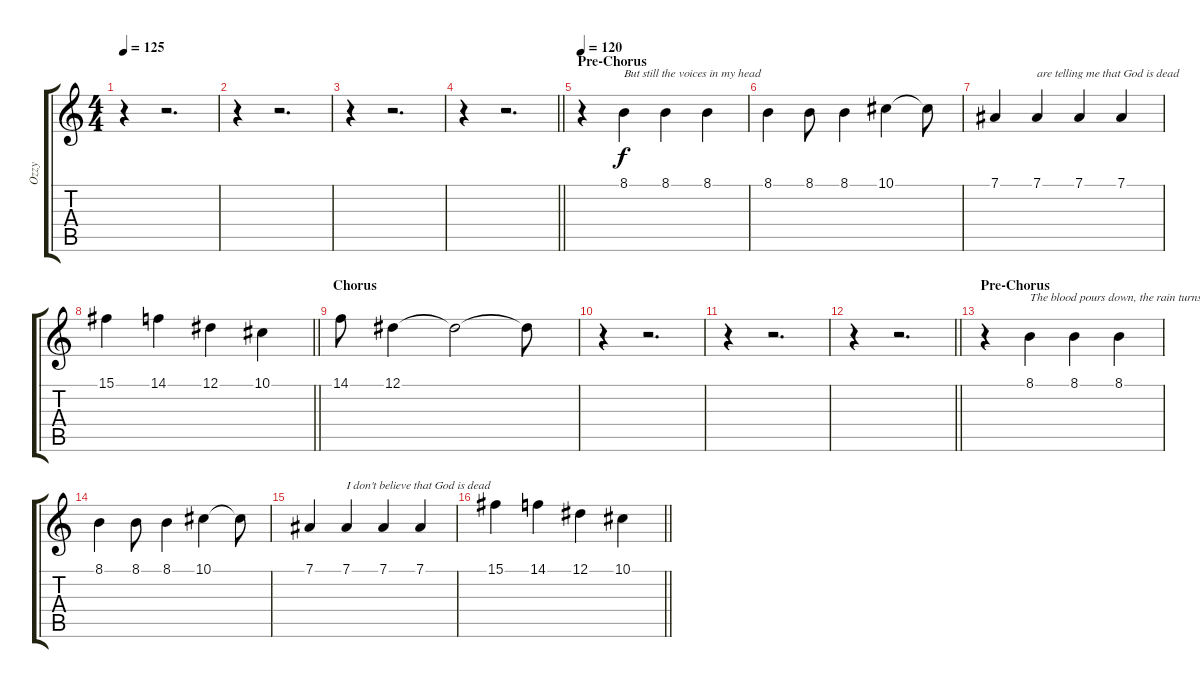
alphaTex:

\track ("Ozzy" "Ozzy") {instrument harmonica}
\staff {score tabs}
\tuning (Eb4 Bb3 Gb3 Db3 Ab2 Eb2) {hide}
\ts (4 4)
\tempo 125
\clef g2
\ks c
r.4{dy f} r.2{d} |
r.4 r.2{d} |
r.4 r.2{d} |
\barLineRight lightlight
r.4 r.2{d} |
\section ("" "Pre-Chorus")
\tempo 120
r.4 8.1.4{txt "But still the voices in my head"} 8.1.4 8.1.4 |
8.1.4 8.1.8 8.1.4 10.1.4 10.1{t}.8 |
7.1.4 7.1.4{txt "are telling me that God is dead"} 7.1.4 7.1.4 |
\barLineRight lightlight
15.1.4 14.1.4 12.1.4 10.1.4 |
\section ("" "Chorus")
14.1.8 12.1.4 12.1{t}.2 12.1{t}.8 |
r.4 r.2{d} |
r.4 r.2{d} |
\barLineRight lightlight
r.4 r.2{d} |
\section ("" "Pre-Chorus")
r.4 8.1.4{txt "The blood pours down, the rain turns red"} 8.1.4 8.1.4 |
8.1.4 8.1.8 8.1.4 10.1.4 10.1{t}.8 |
7.1.4 7.1.4{txt "I don't believe that God is dead"} 7.1.4 7.1.4 |
\barLineRight lightlight
15.1.4 14.1.4 12.1.4 10.1.4
